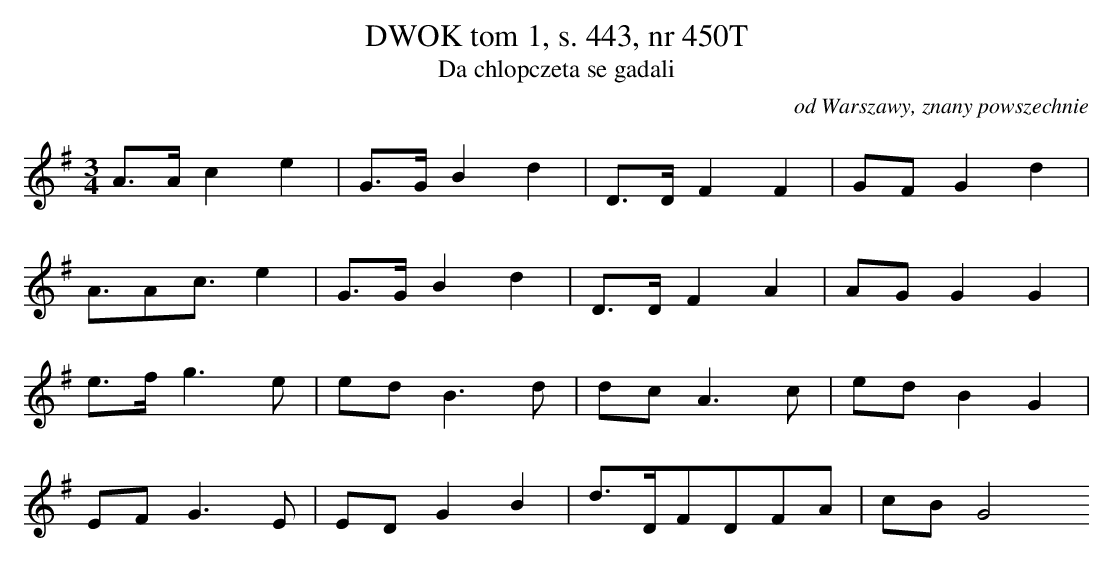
X:1
T: DWOK tom 1, s. 443, nr 450T
T: Da chlopczeta se gadali
O: od Warszawy, znany powszechnie
M: 3/4
L: 1/16
K: G
A3Ac4e4 | G3GB4d4 | D3DF4F4 | G2F2G4d4 |
A3A2c3e4 | G3GB4d4 | D3DF4A4 | A2G2G4G4 |
e3fg6e2 | e2d2B6d2 | d2c2A6c2 | e2d2B4G4 |
E2F2G6E2 | E2D2G4B4 | d3DF2D2F2A2 | c2B2G8
